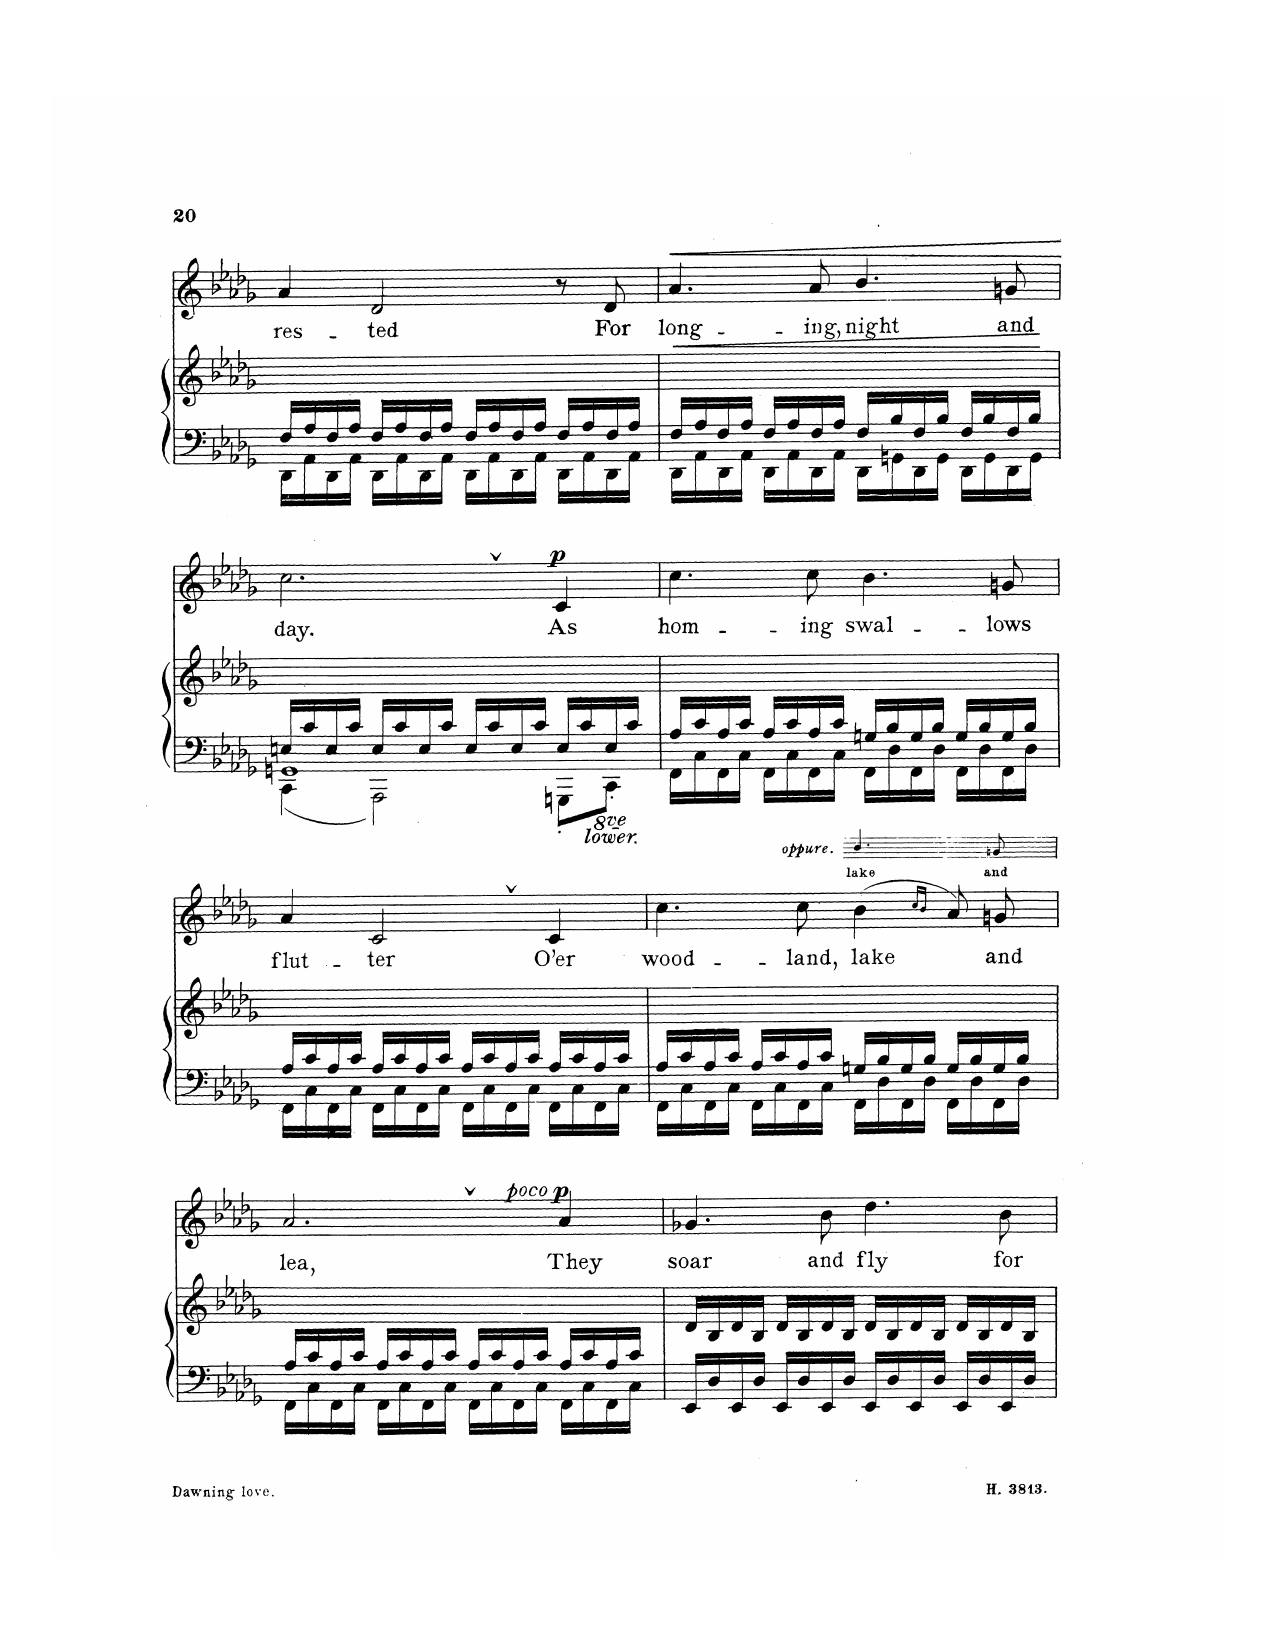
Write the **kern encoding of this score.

**kern	**kern	**kern	**text	**dynam	**kern	**text
*part3	*part3	*part2	*part2	*part2	*part1	*part1
*staff4	*staff3	*staff2	*staff2	*staff2	*staff1	*staff1
*I"Piano	*	*I"Baritone	*	*	*I"Voice	*
*I'Pno	*	*	*	*	*	*
*clefF4	*clefG2	*clefGv2	*	*	*clefG2	*
*k[b-e-a-d-g-]	*k[b-e-a-d-g-]	*k[b-e-a-d-g-]	*	*	*k[b-e-a-d-g-]	*
*M4/4	*M4/4	*M4/4	*	*	*M4/4	*
*met(c)	*met(c)	*met(c)	*	*	*met(c)	*
=32	=32	=32	=32	=32	=32	=32
*^	*	*	*	*	*	*
16F/LL	16DD-\LL	1ryy	4A-/	res-	.	1r	.
16A-/	16AA-\	.	.	.	.	.	.
16F/	16DD-\	.	.	.	.	.	.
16A-/JJ	16AA-\JJ	.	.	.	.	.	.
16F/LL	16DD-\LL	.	2D-/	-ted	.	.	.
16A-/	16AA-\	.	.	.	.	.	.
16F/	16DD-\	.	.	.	.	.	.
16A-/JJ	16AA-\JJ	.	.	.	.	.	.
16F/LL	16DD-\LL	.	.	.	.	.	.
16A-/	16AA-\	.	.	.	.	.	.
16F/	16DD-\	.	.	.	.	.	.
16A-/JJ	16AA-\JJ	.	.	.	.	.	.
16F/LL	16DD-\LL	.	8r	.	.	.	.
16A-/	16AA-\	.	.	.	.	.	.
16F/	16DD-\	.	8D-/	For	.	.	.
16A-/JJ	16AA-\JJ	.	.	.	.	.	.
=33	=33	=33	=33	=33	=33	=33	=33
!	!	!	!	!	!LO:HP:b	!	!
16F/LL	16DD-\LL	1ryy	4.A-/	long-	<	1r	.
16A-/	16AA-\	.	.	.	.	.	.
16F/	16DD-\	.	.	.	.	.	.
16A-/JJ	16AA-\JJ	.	.	.	.	.	.
16F/LL	16DD-\LL	.	.	.	.	.	.
16A-/	16AA-\	.	.	.	.	.	.
16F/	16DD-\	.	8A-/	-ing,	.	.	.
16A-/JJ	16AA-\JJ	.	.	.	.	.	.
16F/LL	16DD-\LL	.	4.B-\	night	.	.	.
16B-/	16GGn\	.	.	.	.	.	.
16F/	16DD-\	.	.	.	.	.	.
16B-/JJ	16GG\JJ	.	.	.	.	.	.
16F/LL	16DD-\LL	.	.	.	.	.	.
16B-/	16GG\	.	.	.	.	.	.
16F/	16DD-\	.	8Gn/	and	.	.	.
16B-/JJ	16GG\JJ	.	.	.	.	.	.
*v	*v	*	*	*	*	*	*
.	.	.	.	[	.	.
=34	=34	=34	=34	=34	=34	=34
*^	*	*	*	*	*	*
*	*^	*	*	*	*	*	*
16En/LL	1GGn	4CC\	1ryy	2.c,\	day.	.	1r	.
16c/	.	.	.	.	.	.	.	.
16E/	.	.	.	.	.	.	.	.
16c/JJ	.	.	.	.	.	.	.	.
16E/LL	.	2AAA-\	.	.	.	.	.	.
16c/	.	.	.	.	.	.	.	.
16E/	.	.	.	.	.	.	.	.
16c/JJ	.	.	.	.	.	.	.	.
16E/LL	.	.	.	.	.	.	.	.
16c/	.	.	.	.	.	.	.	.
16E/	.	.	.	.	.	.	.	.
16c/JJ	.	.	.	.	.	.	.	.
!	!	!	!	!	!	!LO:DY:a	!	!
16E/LL	.	8GGGn'\L	.	4C/	As	p	.	.
16c/	.	.	.	.	.	.	.	.
16E/	.	8CCC'\J	.	.	.	.	.	.
16c/JJ	.	.	.	.	.	.	.	.
*	*v	*v	*	*	*	*	*	*
=35	=35	=35	=35	=35	=35	=35	=35
16A-/LL	16FF\LL	1ryy	4.c\	hom-	.	1r	.
16c/	16C\	.	.	.	.	.	.
16A-/	16FF\	.	.	.	.	.	.
16c/JJ	16C\JJ	.	.	.	.	.	.
16A-/LL	16FF\LL	.	.	.	.	.	.
16c/	16C\	.	.	.	.	.	.
16A-/	16FF\	.	8c\	-ing	.	.	.
16c/JJ	16C\JJ	.	.	.	.	.	.
16Gn/LL	16FF\LL	.	4.B-\	swal-	.	.	.
16B-/	16D-\	.	.	.	.	.	.
16G/	16FF\	.	.	.	.	.	.
16B-/JJ	16D-\JJ	.	.	.	.	.	.
16G/LL	16FF\LL	.	.	.	.	.	.
16B-/	16D-\	.	.	.	.	.	.
16G/	16FF\	.	8Gn/	-lows	.	.	.
16B-/JJ	16D-\JJ	.	.	.	.	.	.
=36	=36	=36	=36	=36	=36	=36	=36
16A-/LL	16FF\LL	1ryy	4A-/	flut-	.	1r	.
16c/	16C\	.	.	.	.	.	.
16A-/	16FF\	.	.	.	.	.	.
16c/JJ	16C\JJ	.	.	.	.	.	.
16A-/LL	16FF\LL	.	2C,/	-ter	.	.	.
16c/	16C\	.	.	.	.	.	.
16A-/	16FF\	.	.	.	.	.	.
16c/JJ	16C\JJ	.	.	.	.	.	.
16A-/LL	16FF\LL	.	.	.	.	.	.
16c/	16C\	.	.	.	.	.	.
16A-/	16FF\	.	.	.	.	.	.
16c/JJ	16C\JJ	.	.	.	.	.	.
16A-/LL	16FF\LL	.	4C/	O’er	.	.	.
16c/	16C\	.	.	.	.	.	.
16A-/	16FF\	.	.	.	.	.	.
16c/JJ	16C\JJ	.	.	.	.	.	.
=37	=37	=37	=37	=37	=37	=37	=37
16A-/LL	16FF\LL	1ryy	4.c\	wood-	.	1r	.
16c/	16C\	.	.	.	.	.	.
16A-/	16FF\	.	.	.	.	.	.
16c/JJ	16C\JJ	.	.	.	.	.	.
16A-/LL	16FF\LL	.	.	.	.	.	.
16c/	16C\	.	.	.	.	.	.
16A-/	16FF\	.	8c\	-land,	.	.	.
16c/JJ	16C\JJ	.	.	.	.	.	.
2ryy	2ryy	.	2ryy	.	.	.	.
=38-	=38-	=38-	=38-	=38-	=38-	=38-	=38-
!	!	!	!	!	!	!LO:TX:i:t=oppure	!
16Gn/LL	16FF\LL	2ryy	(4B-\	lake	.	4.b-\	lake
16B-/	16D-\	.	.	.	.	.	.
16G/	16FF\	.	.	.	.	.	.
16B-/JJ	16D-\JJ	.	.	.	.	.	.
.	.	.	16qc/LL	.	.	.	.
.	.	.	16qB-/JJ	.	.	.	.
16G/LL	16FF\LL	.	8A-/)	.	.	.	.
16B-/	16D-\	.	.	.	.	.	.
16G/	16FF\	.	8Gn/	and-	.	8gn/	and
16B-/JJ	16D-\JJ	.	.	.	.	.	.
=39	=39	=39	=39	=39	=39	=39	=39
16A-/LL	16FF\LL	1ryy	2.A-,/	lea,	.	1r	.
16c/	16C\	.	.	.	.	.	.
16A-/	16FF\	.	.	.	.	.	.
16c/JJ	16C\JJ	.	.	.	.	.	.
16A-/LL	16FF\LL	.	.	.	.	.	.
16c/	16C\	.	.	.	.	.	.
16A-/	16FF\	.	.	.	.	.	.
16c/JJ	16C\JJ	.	.	.	.	.	.
16A-/LL	16FF\LL	.	.	.	.	.	.
16c/	16C\	.	.	.	.	.	.
16A-/	16FF\	.	.	.	.	.	.
16c/JJ	16C\JJ	.	.	.	.	.	.
!	!	!	!	!	!LO:DY:a	!	!
!	!	!	!	!	!LO:DY:n=1:a	!	!
16A-/LL	16FF\LL	.	4A-/	They	other-dynamics p	.	.
16c/	16C\	.	.	.	.	.	.
16A-/	16FF\	.	.	.	.	.	.
16c/JJ	16C\JJ	.	.	.	.	.	.
*v	*v	*	*	*	*	*	*
=40	=40	=40	=40	=40	=40	=40
16EE-/LL	16d-/LL	4.G-X/	soar	.	1r	.
16D-/	16B-/	.	.	.	.	.
16EE-/	16d-/	.	.	.	.	.
16D-/JJ	16B-/JJ	.	.	.	.	.
16EE-/LL	16d-/LL	.	.	.	.	.
16D-/	16B-/	.	.	.	.	.
16EE-/	16d-/	8B-\	and	.	.	.
16D-/JJ	16B-/JJ	.	.	.	.	.
16EE-/LL	16d-/LL	4.d-\	fly	.	.	.
16D-/	16B-/	.	.	.	.	.
16EE-/	16d-/	.	.	.	.	.
16D-/JJ	16B-/JJ	.	.	.	.	.
16EE-/LL	16d-/LL	.	.	.	.	.
16D-/	16B-/	.	.	.	.	.
16EE-/	16d-/	8B-\	for	.	.	.
16D-/JJ	16B-/JJ	.	.	.	.	.
=	=	=	=	=	=	=
*-	*-	*-	*-	*-	*-	*-
